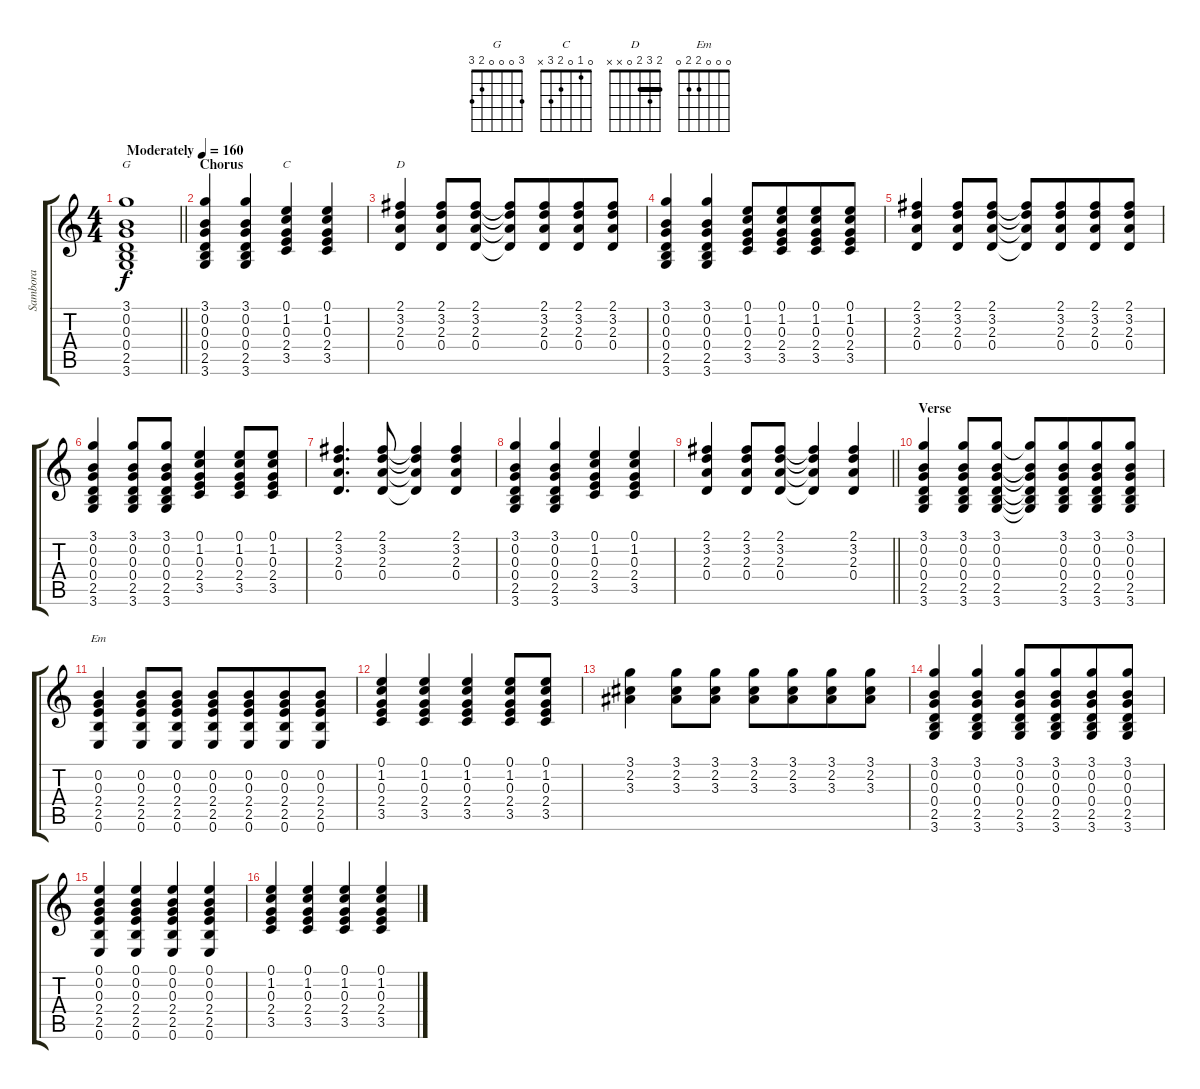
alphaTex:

\track ("Sambora" "Sambora") {instrument acousticguitarsteel}
\staff {score tabs}
\tuning (E4 B3 G3 D3 A2 E2) {hide}
\chord ("G" 3 0 0 0 2 3)
\chord ("C" 0 1 0 2 3 x)
\chord ("D" 2 3 2 0 x x) {barre 2}
\chord ("Em" 0 0 0 2 2 0)
\ts (4 4)
\tempo (160 "Moderately")
\clef g2
\barLineRight lightlight
\ks c
(3.1 0.2 0.3 0.4 2.5 3.6).1{ch "G" dy f instrument acousticguitarsteel} |
\section ("" "Chorus")
(3.1 0.2 0.3 0.4 2.5 3.6).4 (3.1 0.2 0.3 0.4 2.5 3.6).4 (0.1 1.2 0.3 2.4 3.5).4{ch "C"} (0.1 1.2 0.3 2.4 3.5).4 |
(2.1 3.2 2.3 0.4).4{ch "D"} (2.1 3.2 2.3 0.4).8 (2.1 3.2 2.3 0.4).8 (2.1{t} 3.2{t} 2.3{t} 0.4{t}).8 (2.1 3.2 2.3 0.4).8{beam merge} (2.1 3.2 2.3 0.4).8 (2.1 3.2 2.3 0.4).8 |
(3.1 0.2 0.3 0.4 2.5 3.6).4 (3.1 0.2 0.3 0.4 2.5 3.6).4 (0.1 1.2 0.3 2.4 3.5).8 (0.1 1.2 0.3 2.4 3.5).8{beam merge} (0.1 1.2 0.3 2.4 3.5).8 (0.1 1.2 0.3 2.4 3.5).8 |
(2.1 3.2 2.3 0.4).4 (2.1 3.2 2.3 0.4).8 (2.1 3.2 2.3 0.4).8 (2.1{t} 3.2{t} 2.3{t} 0.4{t}).8 (2.1 3.2 2.3 0.4).8{beam merge} (2.1 3.2 2.3 0.4).8 (2.1 3.2 2.3 0.4).8 |
(3.1 0.2 0.3 0.4 2.5 3.6).4 (3.1 0.2 0.3 0.4 2.5 3.6).8 (3.1 0.2 0.3 0.4 2.5 3.6).8 (0.1 1.2 0.3 2.4 3.5).4 (0.1 1.2 0.3 2.4 3.5).8 (0.1 1.2 0.3 2.4 3.5).8 |
(2.1 3.2 2.3 0.4).4{d} (2.1 3.2 2.3 0.4).8 (2.1{t} 3.2{t} 2.3{t} 0.4{t}).4 (2.1 3.2 2.3 0.4).4 |
(3.1 0.2 0.3 0.4 2.5 3.6).4 (3.1 0.2 0.3 0.4 2.5 3.6).4 (0.1 1.2 0.3 2.4 3.5).4 (0.1 1.2 0.3 2.4 3.5).4 |
\barLineRight lightlight
(2.1 3.2 2.3 0.4).4 (2.1 3.2 2.3 0.4).8 (2.1 3.2 2.3 0.4).8 (2.1{t} 3.2{t} 2.3{t} 0.4{t}).4 (2.1 3.2 2.3 0.4).4 |
\section ("" "Verse")
(3.1 0.2 0.3 0.4 2.5 3.6).4 (3.1 0.2 0.3 0.4 2.5 3.6).8 (3.1 0.2 0.3 0.4 2.5 3.6).8 (3.1{t} 0.2{t} 0.3{t} 0.4{t} 2.5{t} 3.6{t}).8 (3.1 0.2 0.3 0.4 2.5 3.6).8{beam merge} (3.1 0.2 0.3 0.4 2.5 3.6).8 (3.1 0.2 0.3 0.4 2.5 3.6).8 |
(0.2 0.3 2.4 2.5 0.6).4{ch "Em"} (0.2 0.3 2.4 2.5 0.6).8 (0.2 0.3 2.4 2.5 0.6).8 (0.2 0.3 2.4 2.5 0.6).8 (0.2 0.3 2.4 2.5 0.6).8{beam merge} (0.2 0.3 2.4 2.5 0.6).8 (0.2 0.3 2.4 2.5 0.6).8 |
(0.1 1.2 0.3 2.4 3.5).4 (0.1 1.2 0.3 2.4 3.5).4 (0.1 1.2 0.3 2.4 3.5).4 (0.1 1.2 0.3 2.4 3.5).8 (0.1 1.2 0.3 2.4 3.5).8 |
(3.1 2.2 3.3).4 (3.1 2.2 3.3).8 (3.1 2.2 3.3).8 (3.1 2.2 3.3).8 (3.1 2.2 3.3).8{beam merge} (3.1 2.2 3.3).8 (3.1 2.2 3.3).8 |
(3.1 0.2 0.3 0.4 2.5 3.6).4 (3.1 0.2 0.3 0.4 2.5 3.6).4 (3.1 0.2 0.3 0.4 2.5 3.6).8 (3.1 0.2 0.3 0.4 2.5 3.6).8{beam merge} (3.1 0.2 0.3 0.4 2.5 3.6).8 (3.1 0.2 0.3 0.4 2.5 3.6).8 |
(0.1 0.2 0.3 2.4 2.5 0.6).4 (0.1 0.2 0.3 2.4 2.5 0.6).4 (0.1 0.2 0.3 2.4 2.5 0.6).4 (0.1 0.2 0.3 2.4 2.5 0.6).4 |
(0.1 1.2 0.3 2.4 3.5).4 (0.1 1.2 0.3 2.4 3.5).4 (0.1 1.2 0.3 2.4 3.5).4 (0.1 1.2 0.3 2.4 3.5).4
